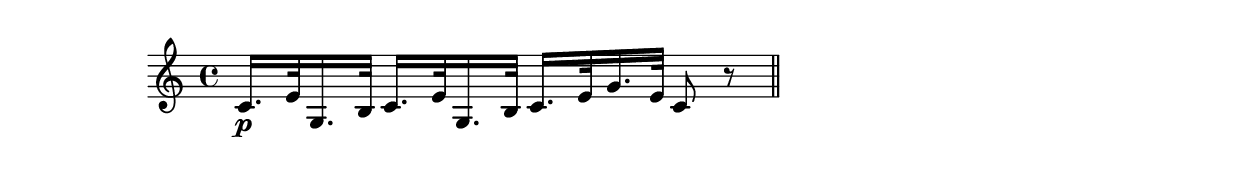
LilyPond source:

\version "2.24.0"

\relative {
  \language "english"

  \key c \major
  \time 4/4

  % Alternate from Gumpert edition
  c'16. \p e32 g,16. b32 c16. e32 g,16. b32 c16. e32 g16. e32 c8 r | \bar "||"
}
